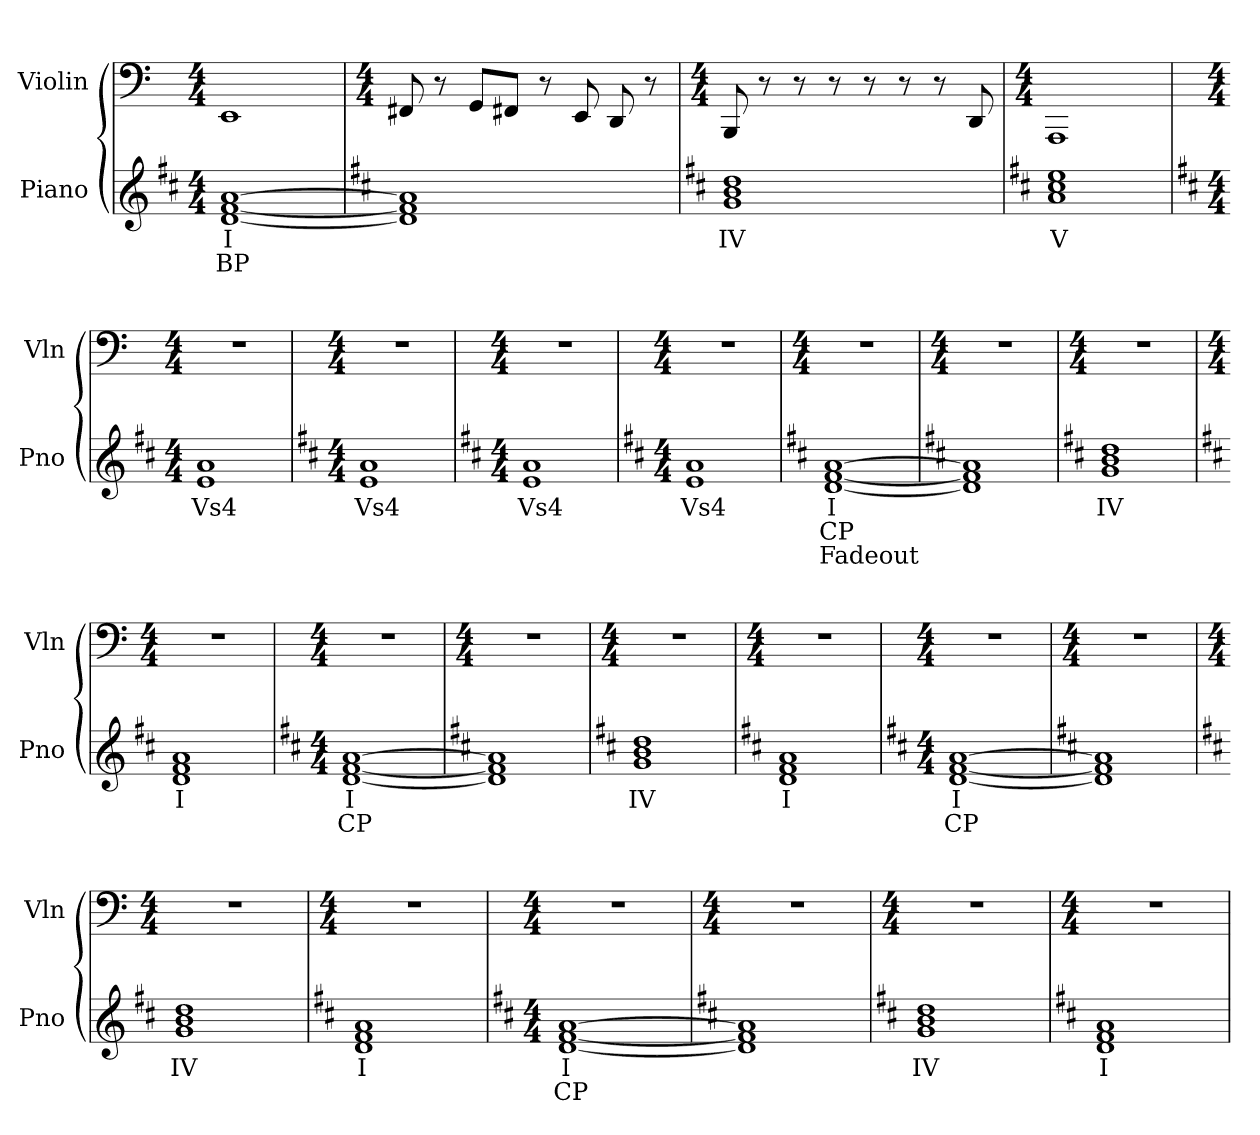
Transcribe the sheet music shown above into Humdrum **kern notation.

**kern	**text	**text	**text	**kern
*part2	*part2	*part2	*part2	*part1
*staff2	*staff2	*staff2	*staff2	*staff1
*I"Piano	*	*	*	*I"Violin
*I'Pno	*	*	*	*I'Vln
*k[f#c#]	*	*	*	*
*D:	*	*	*	*
*M4/4	*	*	*	*M4/4
=	=	=	=	=
[1d [1f# [1a	I	BP	.	1EE
=	=	=	=	=
*k[f#c#]	*	*	*	*
*D:	*	*	*	*
*	*	*	*	*M4/4
1d] 1f#] 1a]	.	.	.	8FF#X
.	.	.	.	8r
.	.	.	.	8GGL
.	.	.	.	8FF#XJ
.	.	.	.	8r
.	.	.	.	8EE
.	.	.	.	8DD
.	.	.	.	8r
=	=	=	=	=
*k[f#c#]	*	*	*	*
*D:	*	*	*	*
*	*	*	*	*M4/4
1g 1b 1dd	IV	.	.	8BBB
.	.	.	.	8r
.	.	.	.	8r
.	.	.	.	8r
.	.	.	.	8r
.	.	.	.	8r
.	.	.	.	8r
.	.	.	.	8DD
=	=	=	=	=
*k[f#c#]	*	*	*	*
*D:	*	*	*	*
*	*	*	*	*M4/4
1a 1cc# 1ee	V	.	.	1AAA
=	=	=	=	=
*k[f#c#]	*	*	*	*
*D:	*	*	*	*
*M4/4	*	*	*	*M4/4
1e 1a	Vs4	.	.	1r
=	=	=	=	=
*k[f#c#]	*	*	*	*
*D:	*	*	*	*
*M4/4	*	*	*	*M4/4
1e 1a	Vs4	.	.	1r
=	=	=	=	=
*k[f#c#]	*	*	*	*
*D:	*	*	*	*
*M4/4	*	*	*	*M4/4
1e 1a	Vs4	.	.	1r
=	=	=	=	=
*k[f#c#]	*	*	*	*
*D:	*	*	*	*
*M4/4	*	*	*	*M4/4
1e 1a	Vs4	.	.	1r
=	=	=	=	=
*k[f#c#]	*	*	*	*
*D:	*	*	*	*
*	*	*	*	*M4/4
[1d [1f# [1a	I	CP	Fadeout	1r
=	=	=	=	=
*k[f#c#]	*	*	*	*
*D:	*	*	*	*
*	*	*	*	*M4/4
1d] 1f#] 1a]	.	.	.	1r
=	=	=	=	=
*k[f#c#]	*	*	*	*
*D:	*	*	*	*
*	*	*	*	*M4/4
1g 1b 1dd	IV	.	.	1r
=	=	=	=	=
*k[f#c#]	*	*	*	*
*D:	*	*	*	*
*	*	*	*	*M4/4
1d 1f# 1a	I	.	.	1r
=	=	=	=	=
*k[f#c#]	*	*	*	*
*D:	*	*	*	*
*M4/4	*	*	*	*M4/4
[1d [1f# [1a	I	CP	.	1r
=	=	=	=	=
*k[f#c#]	*	*	*	*
*D:	*	*	*	*
*	*	*	*	*M4/4
1d] 1f#] 1a]	.	.	.	1r
=	=	=	=	=
*k[f#c#]	*	*	*	*
*D:	*	*	*	*
*	*	*	*	*M4/4
1g 1b 1dd	IV	.	.	1r
=	=	=	=	=
*k[f#c#]	*	*	*	*
*D:	*	*	*	*
*	*	*	*	*M4/4
1d 1f# 1a	I	.	.	1r
=	=	=	=	=
*k[f#c#]	*	*	*	*
*D:	*	*	*	*
*M4/4	*	*	*	*M4/4
[1d [1f# [1a	I	CP	.	1r
=	=	=	=	=
*k[f#c#]	*	*	*	*
*D:	*	*	*	*
*	*	*	*	*M4/4
1d] 1f#] 1a]	.	.	.	1r
=	=	=	=	=
*k[f#c#]	*	*	*	*
*D:	*	*	*	*
*	*	*	*	*M4/4
1g 1b 1dd	IV	.	.	1r
=	=	=	=	=
*k[f#c#]	*	*	*	*
*D:	*	*	*	*
*	*	*	*	*M4/4
1d 1f# 1a	I	.	.	1r
=	=	=	=	=
*k[f#c#]	*	*	*	*
*D:	*	*	*	*
*M4/4	*	*	*	*M4/4
[1d [1f# [1a	I	CP	.	1r
=	=	=	=	=
*k[f#c#]	*	*	*	*
*D:	*	*	*	*
*	*	*	*	*M4/4
1d] 1f#] 1a]	.	.	.	1r
=	=	=	=	=
*k[f#c#]	*	*	*	*
*D:	*	*	*	*
*	*	*	*	*M4/4
1g 1b 1dd	IV	.	.	1r
=	=	=	=	=
*k[f#c#]	*	*	*	*
*D:	*	*	*	*
*	*	*	*	*M4/4
1d 1f# 1a	I	.	.	1r
=	=	=	=	=
*-	*-	*-	*-	*-
